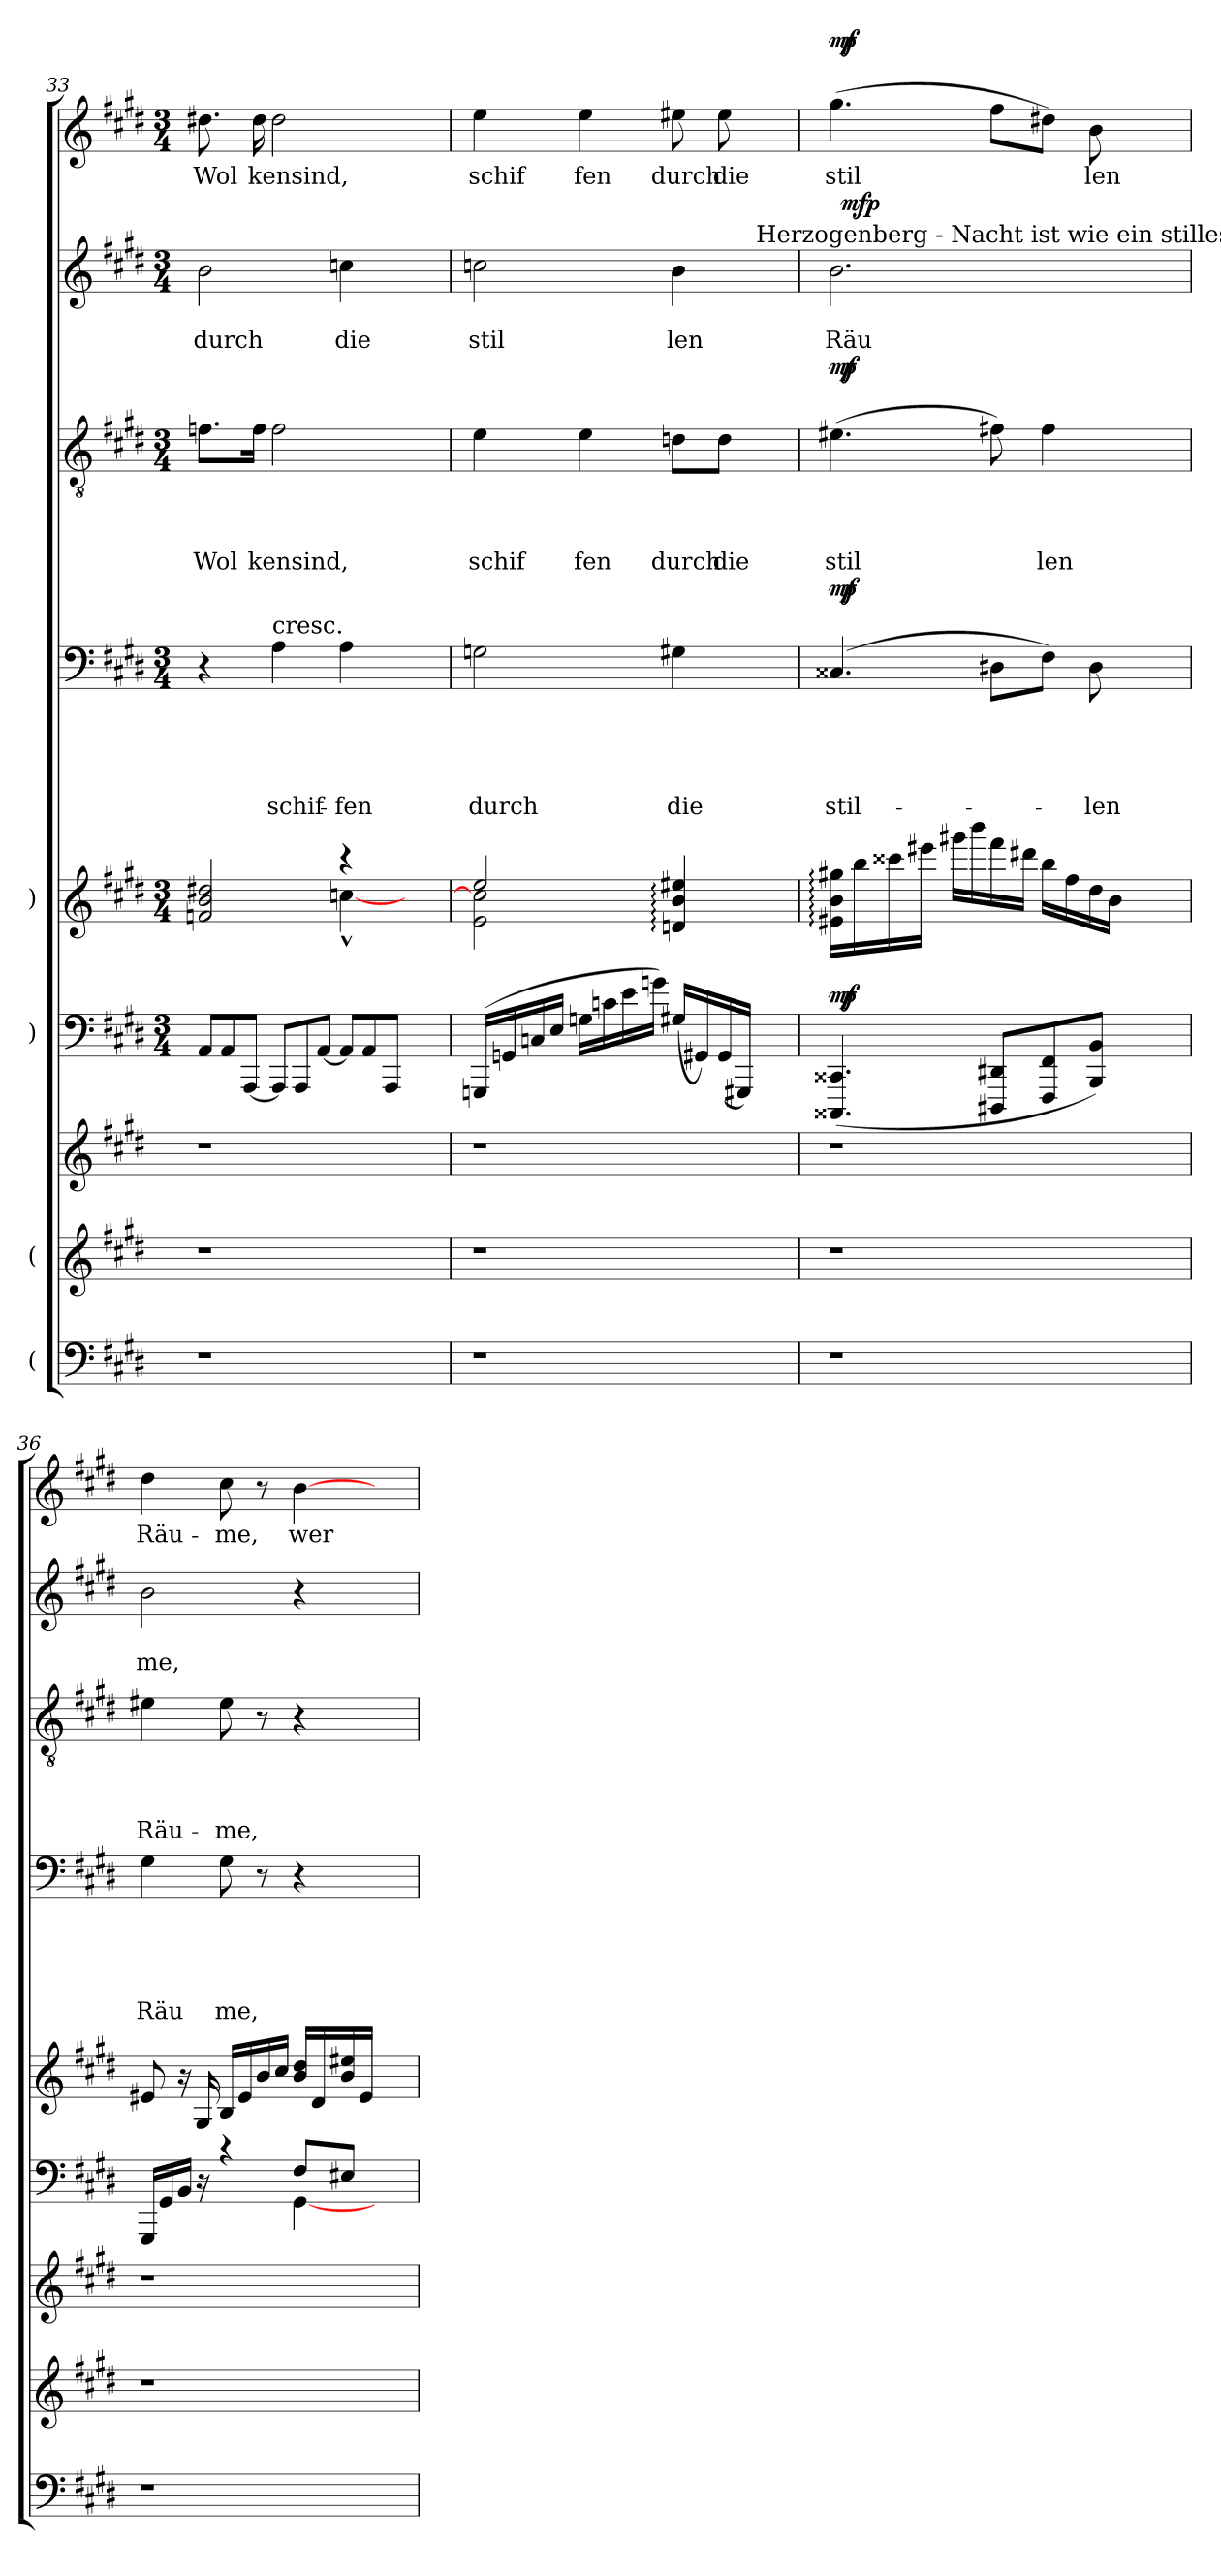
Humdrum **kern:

**kern	**kern	**kern	**kern	**kern	**dynam	**kern	**text	**text	**text	**text	**text	**dynam	**kern	**text	**text	**text	**text	**dynam	**kern	**text	**text	**dynam	**kern	**text	**dynam
*part9	*part8	*part7	*part6	*part5	*part5	*part4	*part4	*part4	*part4	*part4	*part4	*part4	*part3	*part3	*part3	*part3	*part3	*part3	*part2	*part2	*part2	*part2	*part1	*part1	*part1
*staff9	*staff8	*staff7	*staff6	*staff5	*staff5	*staff4	*staff4	*staff4	*staff4	*staff4	*staff4	*staff4	*staff3	*staff3	*staff3	*staff3	*staff3	*staff3	*staff2	*staff2	*staff2	*staff2	*staff1	*staff1	*staff1
*I"(	*I"(	*	*I")	*I")	*	*	*	*	*	*	*	*	*	*	*	*	*	*	*	*	*	*	*	*	*
!!LO:PB:g=z
*clefF4	*clefG2	*clefG2	*clefF4	*clefG2	*	*clefF4	*	*	*	*	*	*	*clefGv2	*	*	*	*	*	*clefG2	*	*	*	*clefG2	*	*
*k[f#c#g#d#]	*k[f#c#g#d#]	*k[f#c#g#d#]	*k[f#c#g#d#]	*k[f#c#g#d#]	*	*k[f#c#g#d#]	*	*	*	*	*	*	*k[f#c#g#d#]	*	*	*	*	*	*k[f#c#g#d#]	*	*	*	*k[f#c#g#d#]	*	*
*E:	*E:	*E:	*E:	*E:	*	*E:	*	*	*	*	*	*	*E:	*	*	*	*	*	*E:	*	*	*	*E:	*	*
*	*	*	*M3/4	*M3/4	*	*M3/4	*	*	*	*	*	*	*M3/4	*	*	*	*	*	*M3/4	*	*	*	*M3/4	*	*
*	*	*	*Xtuplet	*	*	*	*	*	*	*	*	*	*	*	*	*	*	*	*	*	*	*	*	*	*
=33	=33	=33	=33	=33	=33	=33	=33	=33	=33	=33	=33	=33	=33	=33	=33	=33	=33	=33	=33	=33	=33	=33	=33	=33	=33
*	*	*	*	*^	*	*	*	*	*	*	*	*	*	*	*	*	*	*	*	*	*	*	*	*	*
!	!	!	!	!	!	!	!	!	!	!	!	!	!	!	!	!	!	!LO:LY:b	!	!	!	!LO:LY:b	!	!	!LO:LY:b	!
1r	1r	1r	12AA/L	2fn/ 2b/ 2dd#X/	2ryy	.	4r	.	.	.	.	.	.	8.fn\L	.	.	.	Wol	.	2b\	.	durch	.	8.dd#X\	Wol	.
.	.	.	12AA/	.	.	.	.	.	.	.	.	.	.	.	.	.	.	.	.	.	.	.	.	.	.	.
.	.	.	[<12AAA/J	.	.	.	.	.	.	.	.	.	.	.	.	.	.	.	.	.	.	.	.	.	.	.
!	!	!	!	!	!	!	!	!	!	!	!	!	!	!	!	!	!	!LO:LY:b	!	!	!	!	!	!	!LO:LY:b	!
.	.	.	.	.	.	.	.	.	.	.	.	.	.	16f\Jk	.	.	.	kensind,	.	.	.	.	.	16dd#\	kensind,	.
!	!	!	!	!	!	!	!LO:TX:a:t=cresc.	!	!	!	!	!	!	!	!	!	!	!	!	!	!	!	!	!	!	!
!	!	!	!	!	!	!	!	!	!	!	!	!LO:LY:b	!	!	!	!	!	!	!	!	!	!	!	!	!	!
.	.	.	12AAA/L]	.	.	.	4A\	.	.	.	.	schif-	.	2f\	.	.	.	.	.	.	.	.	.	2dd#\	.	.
.	.	.	12AAA/	.	.	.	.	.	.	.	.	.	.	.	.	.	.	.	.	.	.	.	.	.	.	.
.	.	.	[<12AA/J	.	.	.	.	.	.	.	.	.	.	.	.	.	.	.	.	.	.	.	.	.	.	.
!	!	!	!	!	!	!	!	!	!	!	!	!LO:LY:b	!	!	!	!	!	!	!	!	!	!LO:LY:b	!	!	!	!
.	.	.	12AA/L]	4rbb	[<4ccn^^<\	.	4A\	.	.	.	.	-fen	.	.	.	.	.	.	.	4ccn\	.	die	.	.	.	.
.	.	.	12AA/	.	.	.	.	.	.	.	.	.	.	.	.	.	.	.	.	.	.	.	.	.	.	.
.	.	.	12AAA/J	.	.	.	.	.	.	.	.	.	.	.	.	.	.	.	.	.	.	.	.	.	.	.
.	.	.	4ryy	4ryy	4ryy	.	4ryy	.	.	.	.	.	.	4ryy	.	.	.	.	.	4ryy	.	.	.	4ryy	.	.
=34	=34	=34	=34	=34	=34	=34	=34	=34	=34	=34	=34	=34	=34	=34	=34	=34	=34	=34	=34	=34	=34	=34	=34	=34	=34	=34
!	!	!	!	!	!	!	!	!	!	!	!	!LO:LY:b	!	!	!	!	!	!LO:LY:b	!	!	!	!LO:LY:b	!	!	!LO:LY:b	!
1r	1r	1r	(>16GGGn/LL	2ee/	2e\ 2cc\]	.	2Gn\	.	.	.	.	durch	.	4e\	.	.	.	schif	.	2ccn\	.	stil	.	4ee\	schif	.
.	.	.	16GGn/	.	.	.	.	.	.	.	.	.	.	.	.	.	.	.	.	.	.	.	.	.	.	.
.	.	.	16Cn/	.	.	.	.	.	.	.	.	.	.	.	.	.	.	.	.	.	.	.	.	.	.	.
.	.	.	16E/JJ	.	.	.	.	.	.	.	.	.	.	.	.	.	.	.	.	.	.	.	.	.	.	.
!	!	!	!	!	!	!	!	!	!	!	!	!	!	!	!	!	!	!LO:LY:b	!	!	!	!	!	!	!LO:LY:b	!
.	.	.	16Gn\LL	.	.	.	.	.	.	.	.	.	.	4e\	.	.	.	fen	.	.	.	.	.	4ee\	fen	.
.	.	.	16cn\	.	.	.	.	.	.	.	.	.	.	.	.	.	.	.	.	.	.	.	.	.	.	.
.	.	.	16e\	.	.	.	.	.	.	.	.	.	.	.	.	.	.	.	.	.	.	.	.	.	.	.
.	.	.	16gn\JJ)	.	.	.	.	.	.	.	.	.	.	.	.	.	.	.	.	.	.	.	.	.	.	.
!	!	!	!	!	!	!	!	!	!	!	!	!LO:LY:b	!	!	!	!	!	!LO:LY:b	!	!	!	!LO:LY:b	!	!	!LO:LY:b	!
.	.	.	(<16G#X/LL	4dn/: 4b/: 4ee#X/:	4ryy	.	4G#X\	.	.	.	.	die	.	8dn\L	.	.	.	durch	.	4b\	.	len	.	8ee#X\	durch	.
.	.	.	16GG#X/)	.	.	.	.	.	.	.	.	.	.	.	.	.	.	.	.	.	.	.	.	.	.	.
!	!	!	!	!	!	!	!	!	!	!	!	!	!	!	!	!	!	!LO:LY:b	!	!	!	!	!	!	!LO:LY:b	!
.	.	.	(<16GG#/	.	.	.	.	.	.	.	.	.	.	8d\J	.	.	.	die	.	.	.	.	.	8ee#\	die	.
.	.	.	16GGG#X/JJ)	.	.	.	.	.	.	.	.	.	.	.	.	.	.	.	.	.	.	.	.	.	.	.
!	!	!	!	!	!	!	!	!	!	!	!	!	!	!	!	!	!	!	!	!LO:TX:a:t=Herzogenberg - Nacht ist wie ein stilles Meer	!	!	!	!	!	!
.	.	.	4ryy	4ryy	4ryy	.	4ryy	.	.	.	.	.	.	4ryy	.	.	.	.	.	4ryy	.	.	.	4ryy	.	.
=35	=35	=35	=35	=35	=35	=35	=35	=35	=35	=35	=35	=35	=35	=35	=35	=35	=35	=35	=35	=35	=35	=35	=35	=35	=35	=35
!	!	!	!	!	!	!LO:DY:b	!	!	!	!	!	!LO:LY:b	!LO:DY:a	!	!	!	!	!LO:LY:b	!LO:DY:a	!	!	!LO:LY:b	!	!	!LO:LY:b	!LO:DY:a
*	*	*	*	*	*	*	*^	*	*	*	*	*	*	*^	*	*	*	*	*	*^	*	*	*	*^	*	*
*	*	*	*	*	*	*	*	*	*	*	*	*	*	*	*	*	*	*	*	*	*	*	*^	*	*	*	*	*	*	*
1r	1r	1r	(<4.CCC##X/ 4.CC##X/	16e#X\: 16b\: 16gg#X\:LL	32ryy	mf	(>4.C##X/	32ryy	.	.	.	.	stil-	mf	(>4.e#X\	32ryy	.	.	.	stil	mf	2.b\	32ryy	16.ryy	.	Räu	.	(>4.gg#\	32ryy	stil	mf
!	!	!	!	!	!	!LO:DY:b	!	!	!	!	!	!	!	!LO:DY:a	!	!	!	!	!	!	!LO:DY:a	!	!	!	!	!	!LO:DY:a	!	!	!	!LO:DY:a
.	.	.	.	.	2ryy	p	.	2ryy	.	.	.	.	.	p	.	2ryy	.	.	.	.	p	.	2ryy	.	.	.	mf	.	2ryy	.	p
.	.	.	.	16bb\	.	.	.	.	.	.	.	.	.	.	.	.	.	.	.	.	.	.	.	.	.	.	.	.	.	.	.
!	!	!	!	!	!	!	!	!	!	!	!	!	!	!	!	!	!	!	!	!	!	!	!	!	!	!	!LO:DY:a	!	!	!	!
.	.	.	.	.	.	.	.	.	.	.	.	.	.	.	.	.	.	.	.	.	.	.	.	2ryy	.	.	p	.	.	.	.
.	.	.	.	16ccc##X\	.	.	.	.	.	.	.	.	.	.	.	.	.	.	.	.	.	.	.	.	.	.	.	.	.	.	.
.	.	.	.	16eee#X\JJ	.	.	.	.	.	.	.	.	.	.	.	.	.	.	.	.	.	.	.	.	.	.	.	.	.	.	.
.	.	.	.	16ggg#X\LL	.	.	.	.	.	.	.	.	.	.	.	.	.	.	.	.	.	.	.	.	.	.	.	.	.	.	.
.	.	.	.	16bbb\	.	.	.	.	.	.	.	.	.	.	.	.	.	.	.	.	.	.	.	.	.	.	.	.	.	.	.
.	.	.	8DDD#X/ 8DD#X/L	16fff#\	.	.	8D#X\L	.	.	.	.	.	.	.	8f#X\)	.	.	.	.	.	.	.	.	.	.	.	.	8ff#\L	.	.	.
.	.	.	.	16ddd#X\JJ	.	.	.	.	.	.	.	.	.	.	.	.	.	.	.	.	.	.	.	.	.	.	.	.	.	.	.
!	!	!	!	!	!	!	!	!	!	!	!	!	!	!	!	!	!	!	!	!LO:LY:b	!	!	!	!	!	!	!	!	!	!	!
.	.	.	8FFF#/ 8FF#/	16bb\LL	.	.	8F#\J)	.	.	.	.	.	.	.	4f#\	.	.	.	.	len	.	.	.	.	.	.	.	8dd#X\J)	.	.	.
.	.	.	.	.	4...ryy	.	.	4...ryy	.	.	.	.	.	.	.	4...ryy	.	.	.	.	.	.	4...ryy	.	.	.	.	.	4...ryy	.	.
.	.	.	.	16ff#\	.	.	.	.	.	.	.	.	.	.	.	.	.	.	.	.	.	.	.	.	.	.	.	.	.	.	.
.	.	.	.	.	.	.	.	.	.	.	.	.	.	.	.	.	.	.	.	.	.	.	.	4ryy	.	.	.	.	.	.	.
!	!	!	!	!	!	!	!	!	!	!	!	!	!LO:LY:b	!	!	!	!	!	!	!	!	!	!	!	!	!	!	!	!	!LO:LY:b	!
.	.	.	8BBB/ 8BB/J)	16dd#\	.	.	8D#\	.	.	.	.	.	-len	.	.	.	.	.	.	.	.	.	.	.	.	.	.	8b\	.	len	.
.	.	.	.	16b\JJ	.	.	.	.	.	.	.	.	.	.	.	.	.	.	.	.	.	.	.	.	.	.	.	.	.	.	.
.	.	.	4ryy	4ryy	.	.	4ryy	.	.	.	.	.	.	.	4ryy	.	.	.	.	.	.	4ryy	.	.	.	.	.	4ryy	.	.	.
.	.	.	.	.	.	.	.	.	.	.	.	.	.	.	.	.	.	.	.	.	.	.	.	8ryy	.	.	.	.	.	.	.
.	.	.	.	.	.	.	.	.	.	.	.	.	.	.	.	.	.	.	.	.	.	.	.	32ryy	.	.	.	.	.	.	.
!!LO:LB:g=z
=36	=36	=36	=36	=36	=36	=36	=36	=36	=36	=36	=36	=36	=36	=36	=36	=36	=36	=36	=36	=36	=36	=36	=36	=36	=36	=36	=36	=36	=36	=36	=36
*	*	*	*^	*	*	*	*	*	*	*	*	*	*	*	*	*	*	*	*	*	*	*	*	*	*	*	*	*	*	*	*
!	!	!	!	!	!	!	!	!	!	!	!	!	!	!LO:LY:b	!	!	!	!	!	!	!LO:LY:b	!	!	!	!	!	!LO:LY:b	!	!	!	!LO:LY:b	!
*	*	*	*	*	*v	*v	*	*	*	*	*	*	*	*	*	*v	*v	*	*	*	*	*	*v	*v	*v	*	*	*	*v	*v	*	*
*	*	*	*	*	*	*	*v	*v	*	*	*	*	*	*	*	*	*	*	*	*	*	*	*	*	*	*	*
1r	1r	1r	16GGG#/LL	2ryy	8e#X/	.	4G#\	.	.	.	.	Räu	.	4e#X\	.	.	.	Räu-	.	2b\	.	me,	.	4dd#\	Räu-	.
.	.	.	16GG#/	.	.	.	.	.	.	.	.	.	.	.	.	.	.	.	.	.	.	.	.	.	.	.
.	.	.	16BB/JJ	.	16ra	.	.	.	.	.	.	.	.	.	.	.	.	.	.	.	.	.	.	.	.	.
.	.	.	16rC	.	16G#/	.	.	.	.	.	.	.	.	.	.	.	.	.	.	.	.	.	.	.	.	.
!	!	!	!	!	!	!	!	!	!	!	!	!LO:LY:b	!	!	!	!	!	!LO:LY:b	!	!	!	!	!	!	!LO:LY:b	!
.	.	.	4rc	.	16B/LL	.	8G#\	.	.	.	.	me,	.	8e#\	.	.	.	-me,	.	.	.	.	.	8cc#\	-me,	.
.	.	.	.	.	16e#/	.	.	.	.	.	.	.	.	.	.	.	.	.	.	.	.	.	.	.	.	.
.	.	.	.	.	16b/	.	8r	.	.	.	.	.	.	8r	.	.	.	.	.	.	.	.	.	8r	.	.
.	.	.	.	.	16cc#/JJ	.	.	.	.	.	.	.	.	.	.	.	.	.	.	.	.	.	.	.	.	.
!	!	!	!	!	!	!	!	!	!	!	!	!	!	!	!	!	!	!	!	!	!	!	!	!	!LO:LY:b	!
.	.	.	8F#/L	[<4GG#\	16b/ 16dd#/LL	.	4r	.	.	.	.	.	.	4r	.	.	.	.	.	4r	.	.	.	[>4b\	wer	.
.	.	.	.	.	16d#/	.	.	.	.	.	.	.	.	.	.	.	.	.	.	.	.	.	.	.	.	.
.	.	.	8E#X/J	.	16b/ 16ee#X/	.	.	.	.	.	.	.	.	.	.	.	.	.	.	.	.	.	.	.	.	.
.	.	.	.	.	16e#/JJ	.	.	.	.	.	.	.	.	.	.	.	.	.	.	.	.	.	.	.	.	.
.	.	.	4ryy	4ryy	4ryy	.	4ryy	.	.	.	.	.	.	4ryy	.	.	.	.	.	4ryy	.	.	.	4ryy	.	.
*	*	*	*v	*v	*	*	*	*	*	*	*	*	*	*	*	*	*	*	*	*	*	*	*	*	*	*
=	=	=	=	=	=	=	=	=	=	=	=	=	=	=	=	=	=	=	=	=	=	=	=	=	=
*-	*-	*-	*-	*-	*-	*-	*-	*-	*-	*-	*-	*-	*-	*-	*-	*-	*-	*-	*-	*-	*-	*-	*-	*-	*-
